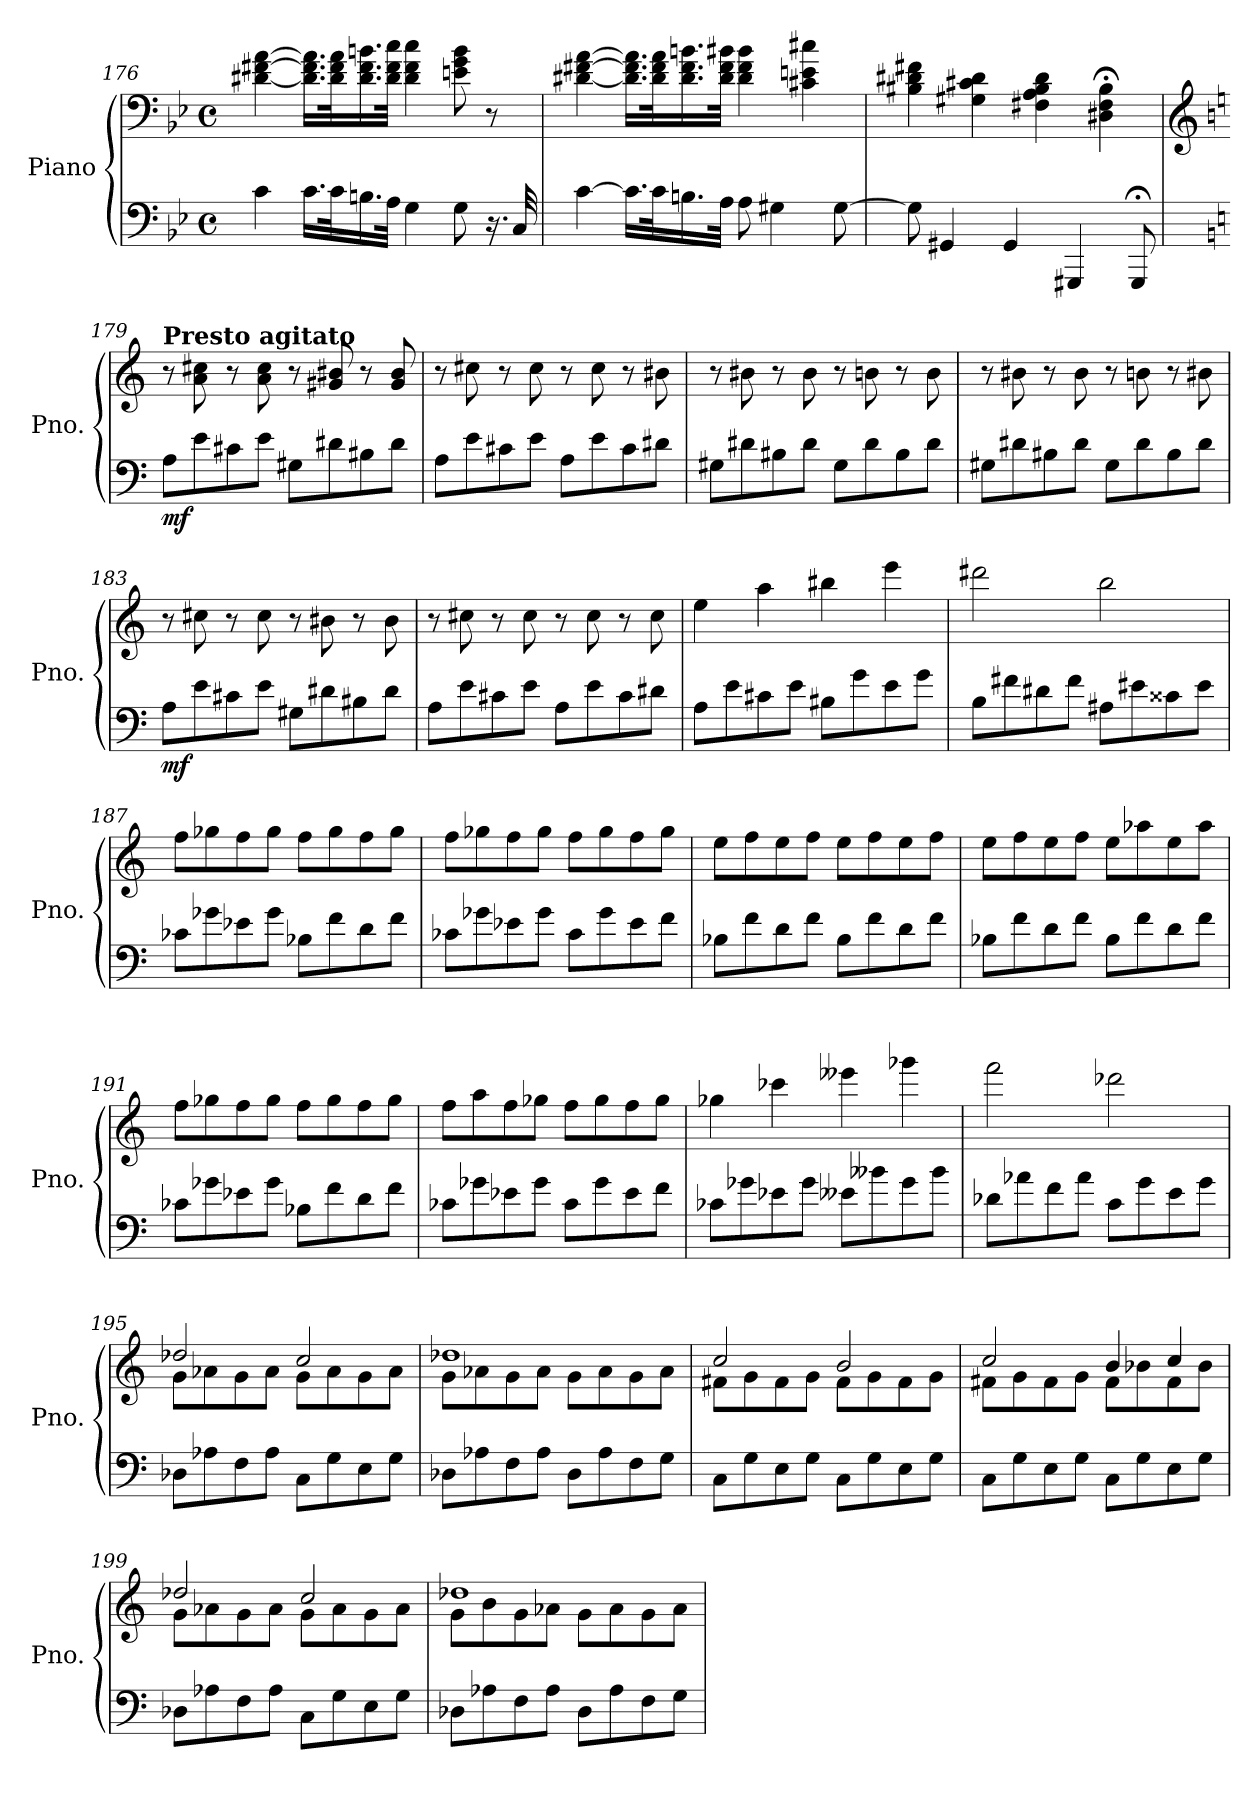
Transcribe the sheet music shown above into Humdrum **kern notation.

**kern	**kern	**dynam
*part1	*part1	*part1
*staff2	*staff1	*staff1/2
*I"Piano	*	*
*I'Pno.	*	*
*clefF4	*clefF4	*
*k[b-e-]	*k[b-e-]	*
*M4/4	*M4/4	*
*met(c)	*met(c)	*
=176	=176	=176
4c\	[4d#X\ [4f#X\ [4a\	.
16.c\LL	16.d#\] 16.f#\] 16.a\]LL	.
32c\K	32d#\ 32f#\ 32a\K	.
16.Bn\	16.d#\ 16.f#\ 16.bn\	.
32A\JJk	32d#\ 32f#\ 32cc\JJk	.
4G\	4d#\ 4f#\ 4cc\	.
8G\	8en\ 8g\ 8b\	.
16.r	8r	.
32C/	.	.
=177	=177	=177
[4c\	[4d#X\ [4f#X\ [4a\	.
16.c\LL]	16.d#\] 16.f#\] 16.a\]LL	.
32c\K	32d#\ 32f#\ 32a\K	.
16.Bn\	16.d#\ 16.f#\ 16.bn\	.
32A\JJk	32d#\ 32f#\ 32b#X\JJk	.
8A\	4d#\ 4f#\ 4b#\	.
4G#X\	.	.
.	4c#X\ 4en\ 4cc#X\	.
[8G#\	.	.
!!LO:LB:g=z
=178	=178	=178
8G#\]	4B#X\ 4d#X\ 4f#X\	.
4GG#X/	.	.
.	4G#X\ 4c#X\ 4d#\	.
4GG#/	.	.
.	4F#X\ 4A\ 4B#\ 4d#\	.
4GGG#X/	.	.
.	4D#X\;< 4F#\;< 4B#\;<	.
8GGG#;</	.	.
=179	=179	=179
*	*clefG2	*
*k[]	*k[]	*
*	*MM180	*
!	!LO:TX:a:B:t=Presto agitato	!
!	!	!LO:DY:b=2
8A\L	8r	mf
8e\	8a\ 8cc#X\	.
8c#X\	8r	.
8e\J	8a\ 8cc#\	.
8G#X\L	8r	.
8d#X\	8g#X/ 8b#X/	.
8B#X\	8r	.
8d#\J	8g#/ 8b#/	.
=180	=180	=180
8A\L	8r	.
8e\	8cc#X\	.
8c#X\	8r	.
8e\J	8cc#\	.
8A\L	8r	.
8e\	8cc#\	.
8c#\	8r	.
8d#X\J	8b#X\	.
=181	=181	=181
8G#X\L	8r	.
8d#X\	8b#X\	.
8B#X\	8r	.
8d#\J	8b#\	.
8G#\L	8r	.
8d#\	8bn\	.
8B#\	8r	.
8d#\J	8b\	.
!!LO:LB:g=z
=182	=182	=182
8G#X\L	8r	.
8d#X\	8b#X\	.
8B#X\	8r	.
8d#\J	8b#\	.
8G#\L	8r	.
8d#\	8bn\	.
8B#\	8r	.
8d#\J	8b#X\	.
=183	=183	=183
!	!	!LO:DY:b=2
8A\L	8r	mf
8e\	8cc#X\	.
8c#X\	8r	.
8e\J	8cc#\	.
8G#X\L	8r	.
8d#X\	8b#X\	.
8B#X\	8r	.
8d#\J	8b#\	.
=184	=184	=184
8A\L	8r	.
8e\	8cc#X\	.
8c#X\	8r	.
8e\J	8cc#\	.
8A\L	8r	.
8e\	8cc#\	.
8c#\	8r	.
8d#X\J	8cc#\	.
=185	=185	=185
8A\L	4ee\	.
8e\	.	.
8c#X\	4aa\	.
8e\J	.	.
8B#X\L	4bb#X\	.
8g\	.	.
8e\	4eee\	.
8g\J	.	.
!!LO:LB:g=z
=186	=186	=186
8B\L	2ddd#X\	.
8f#X\	.	.
8d#X\	.	.
8f#\J	.	.
8A#X\L	2bb\	.
8e#X\	.	.
8c##X\	.	.
8e#\J	.	.
=187	=187	=187
8c-X\L	8ff\L	.
8g-X\	8gg-X\	.
8e-X\	8ff\	.
8g-\J	8gg-\J	.
8B-X\L	8ff\L	.
8f\	8gg-\	.
8d\	8ff\	.
8f\J	8gg-\J	.
=188	=188	=188
8c-X\L	8ff\L	.
8g-X\	8gg-X\	.
8e-X\	8ff\	.
8g-\J	8gg-\J	.
8c-\L	8ff\L	.
8g-\	8gg-\	.
8e-\	8ff\	.
8f\J	8gg-\J	.
=189	=189	=189
8B-X\L	8ee\L	.
8f\	8ff\	.
8d\	8ee\	.
8f\J	8ff\J	.
8B-\L	8ee\L	.
8f\	8ff\	.
8d\	8ee\	.
8f\J	8ff\J	.
!!LO:PB:g=z
=190	=190	=190
8B-X\L	8ee\L	.
8f\	8ff\	.
8d\	8ee\	.
8f\J	8ff\J	.
8B-\L	8ee\L	.
8f\	8aa-X\	.
8d\	8ee\	.
8f\J	8aa-\J	.
=191	=191	=191
8c-X\L	8ff\L	.
8g-X\	8gg-X\	.
8e-X\	8ff\	.
8g-\J	8gg-\J	.
8B-X\L	8ff\L	.
8f\	8gg-\	.
8d\	8ff\	.
8f\J	8gg-\J	.
=192	=192	=192
8c-X\L	8ff\L	.
8g-X\	8aa\	.
8e-X\	8ff\	.
8g-\J	8gg-X\J	.
8c-\L	8ff\L	.
8g-\	8gg-\	.
8e-\	8ff\	.
8f\J	8gg-\J	.
=193	=193	=193
8c-X\L	4gg-X\	.
8g-X\	.	.
8e-X\	4ccc-X\	.
8g-\J	.	.
8e--X\L	4eee--X\	.
8b--X\	.	.
8g-\	4ggg-X\	.
8b--\J	.	.
!!LO:LB:g=z
=194	=194	=194
8d-X\L	2fff\	.
8a-X\	.	.
8f\	.	.
8a-\J	.	.
8c\L	2ddd-X\	.
8g\	.	.
8e\	.	.
8g\J	.	.
=195	=195	=195
*	*^	*
8D-X\L	2dd-X/	8g\L	.
8A-X\	.	8a-X\	.
8F\	.	8g\	.
8A-\J	.	8a-\J	.
8C\L	2cc/	8g\L	.
8G\	.	8a-\	.
8E\	.	8g\	.
8G\J	.	8a-\J	.
=196	=196	=196	=196
8D-X\L	1dd-X	8g\L	.
8A-X\	.	8a-X\	.
8F\	.	8g\	.
8A-\J	.	8a-\J	.
8D-\L	.	8g\L	.
8A-\	.	8a-\	.
8F\	.	8g\	.
8G\J	.	8a-\J	.
=197	=197	=197	=197
8C\L	2cc/	8f#X\L	.
8G\	.	8g\	.
8E\	.	8f#\	.
8G\J	.	8g\J	.
8C\L	2b/	8f#\L	.
8G\	.	8g\	.
8E\	.	8f#\	.
8G\J	.	8g\J	.
=198	=198	=198	=198
8C\L	2cc/	8f#X\L	.
8G\	.	8g\	.
8E\	.	8f#\	.
8G\J	.	8g\J	.
8C\L	4b/	8f#\L	.
8G\	.	8b-X\	.
8E\	4cc/	8f#\	.
8G\J	.	8b-\J	.
!!LO:LB:g=z	!!
=199	=199	=199	=199
8D-X\L	2dd-X/	8g\L	.
8A-X\	.	8a-X\	.
8F\	.	8g\	.
8A-\J	.	8a-\J	.
8C\L	2cc/	8g\L	.
8G\	.	8a-\	.
8E\	.	8g\	.
8G\J	.	8a-\J	.
=200	=200	=200	=200
8D-X\L	1dd-X	8g\L	.
8A-X\	.	8b\	.
8F\	.	8g\	.
8A-\J	.	8a-X\J	.
8D-\L	.	8g\L	.
8A-\	.	8a-\	.
8F\	.	8g\	.
8G\J	.	8a-\J	.
*	*v	*v	*
=	=	=
*-	*-	*-
